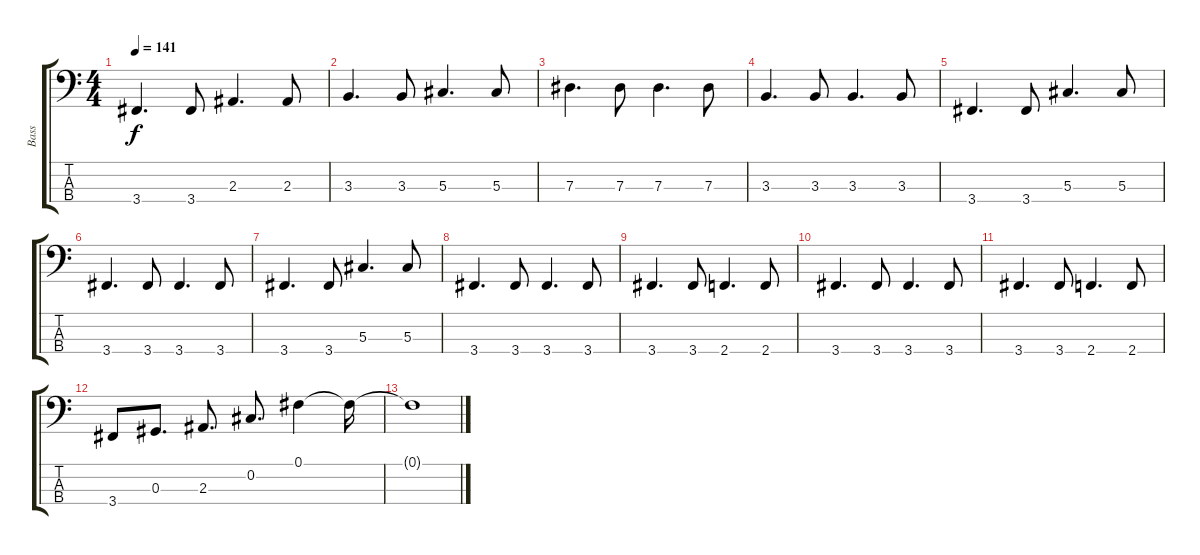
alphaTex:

\track ("Bass" "Bass") {instrument electricbassfinger}
\staff {score tabs}
\tuning (Gb2 Db2 Ab1 Eb1) {hide}
\ts (4 4)
\tempo 141
\clef f4
\ks c
3.4.4{d dy f} 3.4.8 2.3.4{d} 2.3.8 |
3.3.4{d} 3.3.8 5.3.4{d} 5.3.8 |
7.3.4{d} 7.3.8 7.3.4{d} 7.3.8 |
3.3.4{d} 3.3.8 3.3.4{d} 3.3.8 |
3.4.4{d} 3.4.8 5.3.4{d} 5.3.8 |
3.4.4{d} 3.4.8 3.4.4{d} 3.4.8 |
3.4.4{d} 3.4.8 5.3.4{d} 5.3.8 |
3.4.4{d} 3.4.8 3.4.4{d} 3.4.8 |
3.4.4{d} 3.4.8 2.4.4{d} 2.4.8 |
3.4.4{d} 3.4.8 3.4.4{d} 3.4.8 |
3.4.4{d} 3.4.8 2.4.4{d} 2.4.8 |
3.4.8 0.3.8{d} 2.3.8{d} 0.2.8{d} 0.1.4 0.1{t}.16 |
0.1{t}.1
